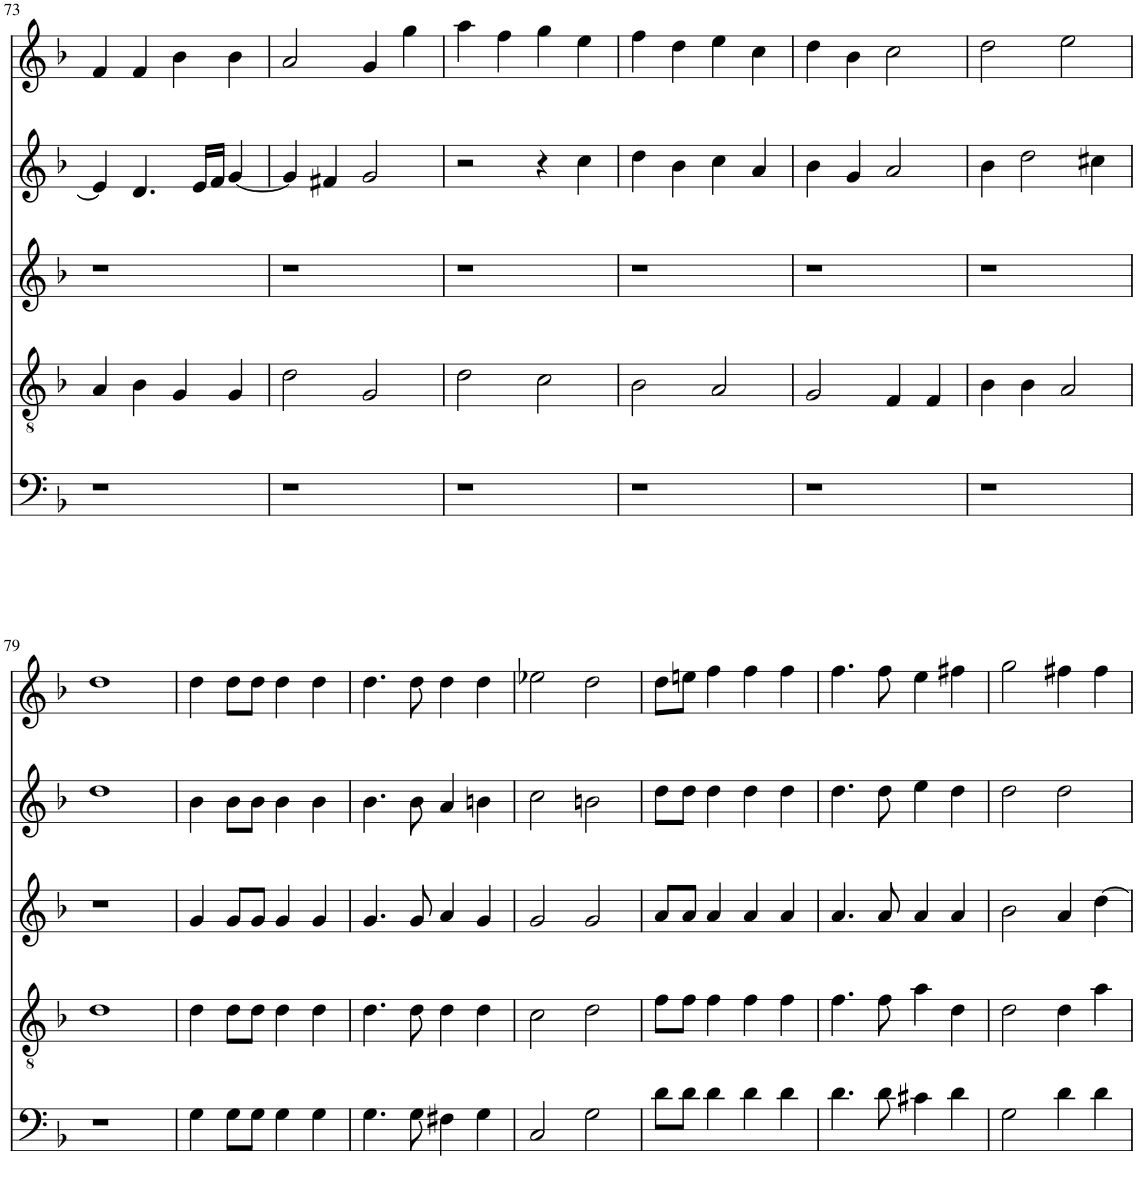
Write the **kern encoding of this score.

**kern	**kern	**kern	**kern	**kern
*part5	*part4	*part3	*part2	*part1
*staff5	*staff4	*staff3	*staff2	*staff1
*I"vox	*I"vox	*I"vox	*I"vox	*I"vox
!!LO:PB:g=z
*clefF4	*clefGv2	*clefG2	*clefG2	*clefG2
*k[b-]	*k[b-]	*k[b-]	*k[b-]	*k[b-]
*M4/4	*M4/4	*M4/4	*M4/4	*M4/4
=73	=73	=73	=73	=73
1r	4A/	1r	4e/]	4f/
.	4B-\	.	4.d/	4f/
.	4G/	.	.	4b-\
.	.	.	16e/LL	.
.	.	.	16f/JJ	.
.	4G/	.	[4g/	4b-\
=74	=74	=74	=74	=74
1r	2d\	1r	4g/]	2a/
.	.	.	4f#X/	.
.	2G/	.	2g/	4g/
.	.	.	.	4gg\
=75	=75	=75	=75	=75
1r	2d\	1r	2r	4aa\
.	.	.	.	4ff\
.	2c\	.	4r	4gg\
.	.	.	4cc\	4ee\
=76	=76	=76	=76	=76
1r	2B-\	1r	4dd\	4ff\
.	.	.	4b-\	4dd\
.	2A/	.	4cc\	4ee\
.	.	.	4a/	4cc\
=77	=77	=77	=77	=77
1r	2G/	1r	4b-\	4dd\
.	.	.	4g/	4b-\
.	4F/	.	2a/	2cc\
.	4F/	.	.	.
=78	=78	=78	=78	=78
1r	4B-\	1r	4b-\	2dd\
.	4B-\	.	2dd\	.
.	2A/	.	.	2ee\
.	.	.	4cc#X\	.
!!LO:LB:g=z
=79	=79	=79	=79	=79
1r	1d	1r	1dd	1dd
=80	=80	=80	=80	=80
4G\	4d\	4g/	4b-\	4dd\
8G\L	8d\L	8g/L	8b-\L	8dd\L
8G\J	8d\J	8g/J	8b-\J	8dd\J
4G\	4d\	4g/	4b-\	4dd\
4G\	4d\	4g/	4b-\	4dd\
=81	=81	=81	=81	=81
4.G\	4.d\	4.g/	4.b-\	4.dd\
8G\	8d\	8g/	8b-\	8dd\
4F#X\	4d\	4a/	4a/	4dd\
4G\	4d\	4g/	4bn\	4dd\
=82	=82	=82	=82	=82
2C/	2c\	2g/	2cc\	2ee-X\
2G\	2d\	2g/	2bn\	2dd\
=83	=83	=83	=83	=83
8d\L	8f\L	8a/L	8dd\L	8dd\L
8d\J	8f\J	8a/J	8dd\J	8een\J
4d\	4f\	4a/	4dd\	4ff\
4d\	4f\	4a/	4dd\	4ff\
4d\	4f\	4a/	4dd\	4ff\
=84	=84	=84	=84	=84
4.d\	4.f\	4.a/	4.dd\	4.ff\
8d\	8f\	8a/	8dd\	8ff\
4c#X\	4a\	4a/	4ee\	4ee\
4d\	4d\	4a/	4dd\	4ff#X\
=85	=85	=85	=85	=85
2G\	2d\	2b-\	2dd\	2gg\
4d\	4d\	4a/	2dd\	4ff#X\
4d\	4a\	[4dd\	.	4ff#\
=	=	=	=	=
*-	*-	*-	*-	*-
